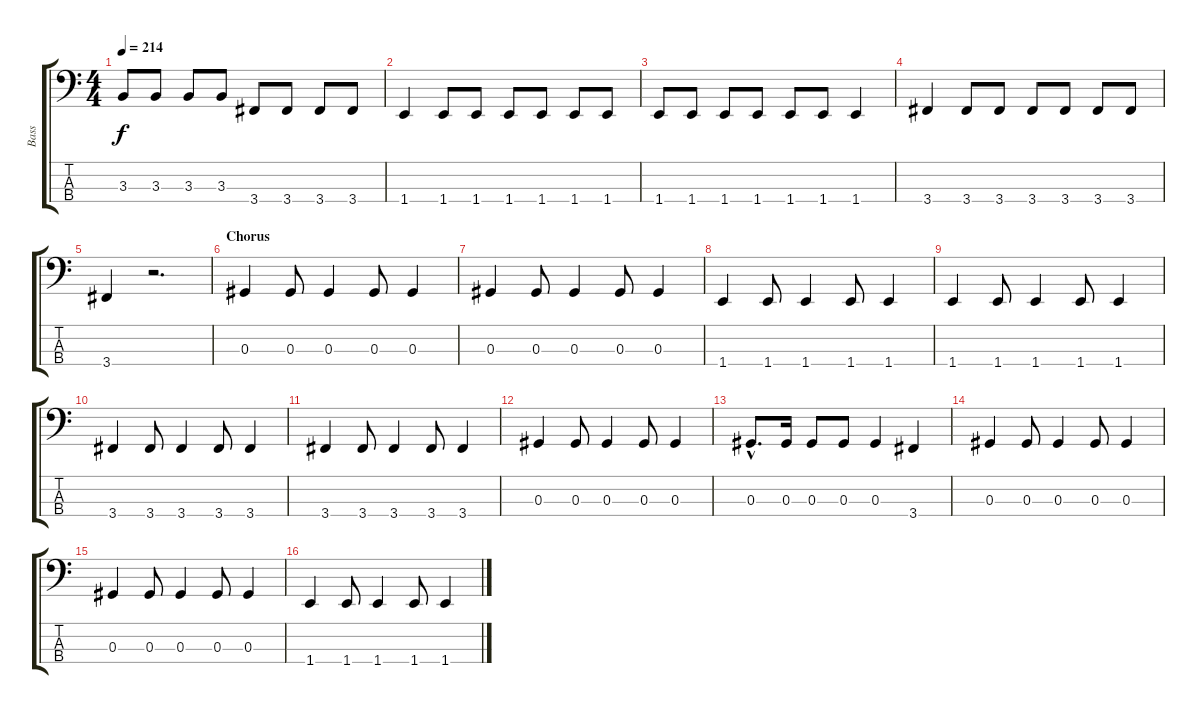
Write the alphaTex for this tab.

\track ("Bass" "Bass") {instrument electricbassfinger}
\staff {score tabs}
\tuning (Gb2 Db2 Ab1 Eb1) {hide}
\ts (4 4)
\tempo 214
\clef f4
\ks c
3.3.8{dy f} 3.3.8 3.3.8 3.3.8 3.4.8 3.4.8 3.4.8 3.4.8 |
1.4.4 1.4.8 1.4.8 1.4.8 1.4.8 1.4.8 1.4.8 |
1.4.8 1.4.8 1.4.8 1.4.8 1.4.8 1.4.8 1.4.4 |
3.4.4 3.4.8 3.4.8 3.4.8 3.4.8 3.4.8 3.4.8 |
3.4.4 r.2{d} |
\section ("" "Chorus")
0.3.4 0.3.8 0.3.4 0.3.8 0.3.4 |
0.3.4 0.3.8 0.3.4 0.3.8 0.3.4 |
1.4.4 1.4.8 1.4.4 1.4.8 1.4.4 |
1.4.4 1.4.8 1.4.4 1.4.8 1.4.4 |
3.4.4 3.4.8 3.4.4 3.4.8 3.4.4 |
3.4.4 3.4.8 3.4.4 3.4.8 3.4.4 |
0.3.4 0.3.8 0.3.4 0.3.8 0.3.4 |
0.3{hac}.8{d} 0.3.16 0.3.8 0.3.8 0.3.4 3.4.4 |
0.3.4 0.3.8 0.3.4 0.3.8 0.3.4 |
0.3.4 0.3.8 0.3.4 0.3.8 0.3.4 |
1.4.4 1.4.8 1.4.4 1.4.8 1.4.4
